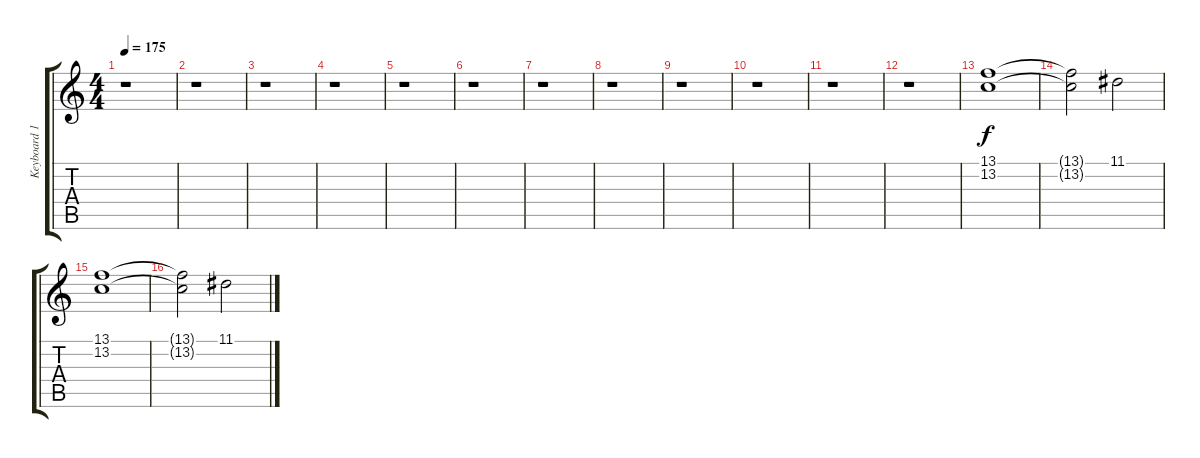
\track ("Keyboard 1." "Keyboard 1") {instrument pad1newage}
\staff {score tabs}
\tuning (E4 B3 G3 D3 A2 E2) {hide}
\ts (4 4)
\tempo 175
\clef g2
\ks c
r.1{dy f} |
r.1 |
r.1 |
r.1 |
r.1 |
r.1 |
r.1 |
r.1 |
r.1 |
r.1 |
r.1 |
r.1 |
(13.1 13.2).1{instrument churchorgan} |
(13.1{t} 13.2{t}).2 11.1.2 |
(13.1 13.2).1{instrument churchorgan} |
(13.1{t} 13.2{t}).2 11.1.2
